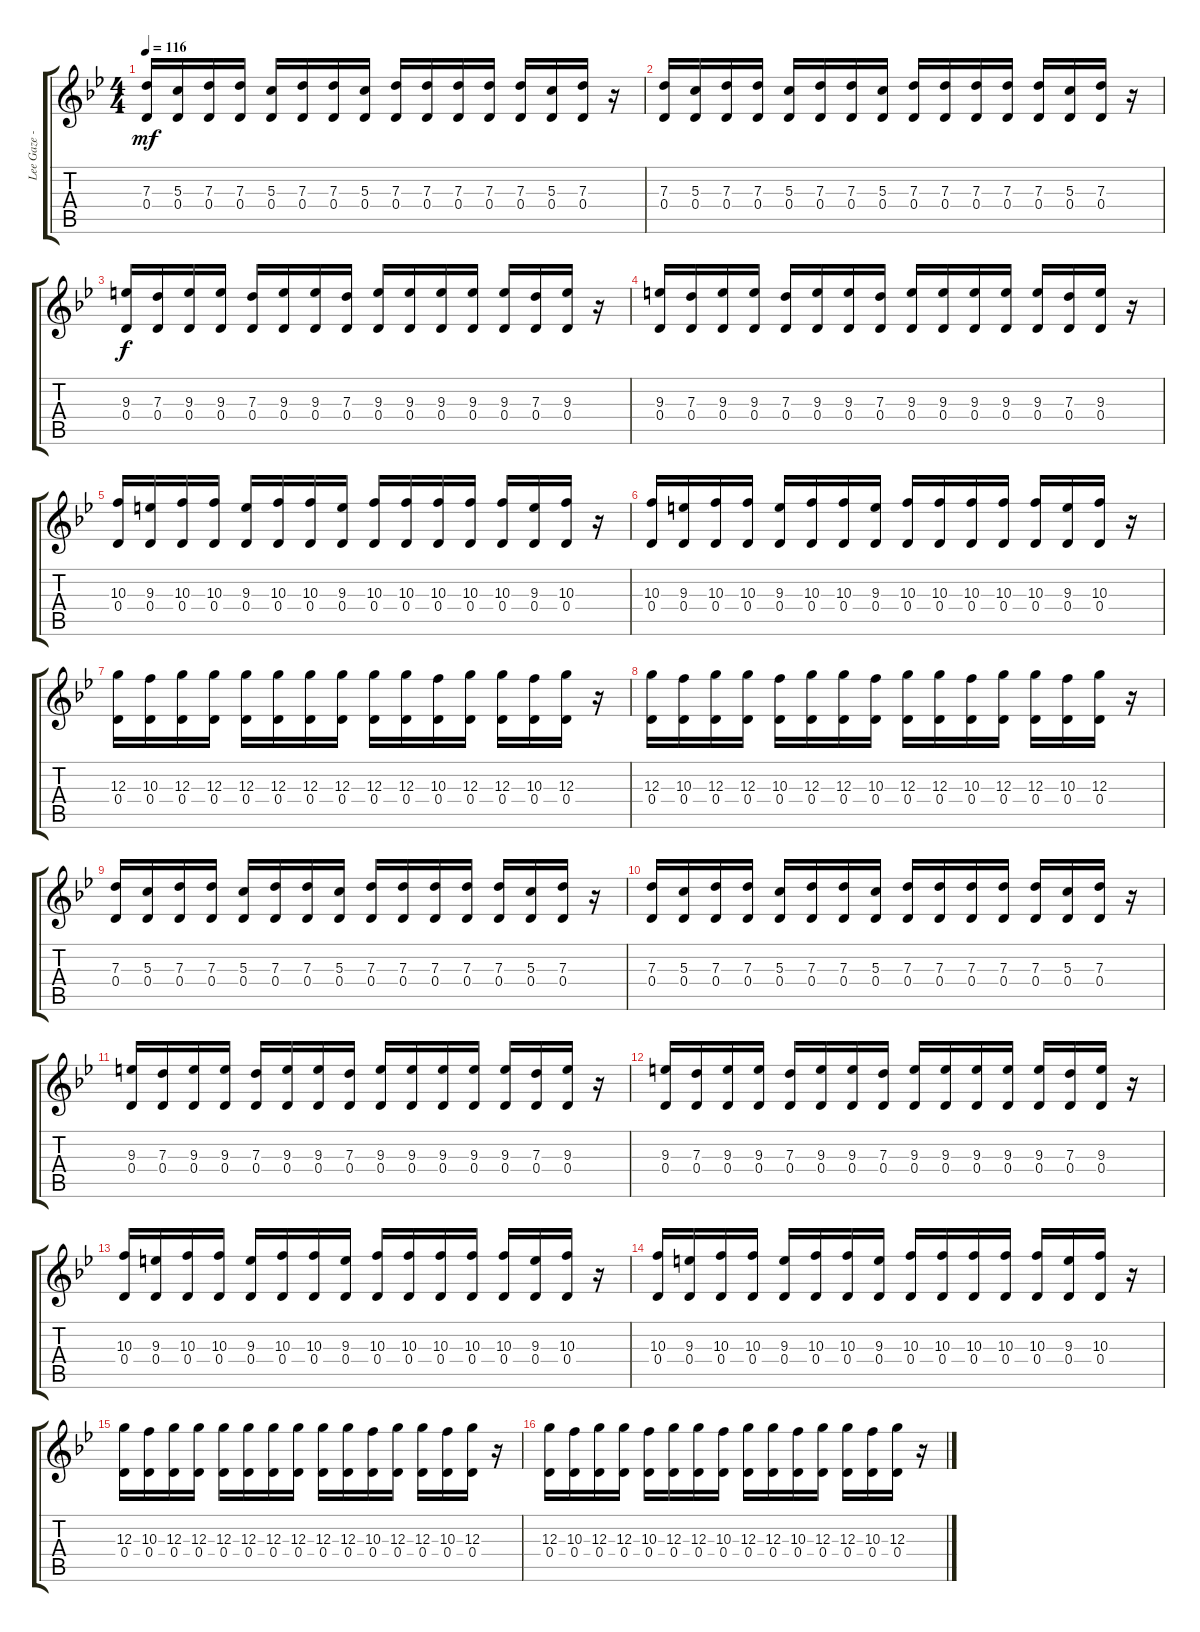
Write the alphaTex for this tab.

\track ("Lee Gaze - Guitar" "Lee Gaze -") {instrument overdrivenguitar}
\staff {score tabs}
\tuning (E4 B3 G3 D3 A2 D2) {hide}
\ts (4 4)
\tempo 116
\clef g2
\ks bb
(7.3 0.4).16{dy mf} (5.3 0.4).16 (7.3 0.4).16 (7.3 0.4).16 (5.3 0.4).16 (7.3 0.4).16 (7.3 0.4).16 (5.3 0.4).16 (7.3 0.4).16 (7.3 0.4).16 (7.3 0.4).16 (7.3 0.4).16 (7.3 0.4).16 (5.3 0.4).16 (7.3 0.4).16 r.16 |
(7.3 0.4).16 (5.3 0.4).16 (7.3 0.4).16 (7.3 0.4).16 (5.3 0.4).16 (7.3 0.4).16 (7.3 0.4).16 (5.3 0.4).16 (7.3 0.4).16 (7.3 0.4).16 (7.3 0.4).16 (7.3 0.4).16 (7.3 0.4).16 (5.3 0.4).16 (7.3 0.4).16 r.16 |
(9.3 0.4).16{dy f} (7.3 0.4).16 (9.3 0.4).16 (9.3 0.4).16 (7.3 0.4).16 (9.3 0.4).16 (9.3 0.4).16 (7.3 0.4).16 (9.3 0.4).16 (9.3 0.4).16 (9.3 0.4).16 (9.3 0.4).16 (9.3 0.4).16 (7.3 0.4).16 (9.3 0.4).16 r.16 |
(9.3 0.4).16 (7.3 0.4).16 (9.3 0.4).16 (9.3 0.4).16 (7.3 0.4).16 (9.3 0.4).16 (9.3 0.4).16 (7.3 0.4).16 (9.3 0.4).16 (9.3 0.4).16 (9.3 0.4).16 (9.3 0.4).16 (9.3 0.4).16 (7.3 0.4).16 (9.3 0.4).16 r.16 |
(10.3 0.4).16 (9.3 0.4).16 (10.3 0.4).16 (10.3 0.4).16 (9.3 0.4).16 (10.3 0.4).16 (10.3 0.4).16 (9.3 0.4).16 (10.3 0.4).16 (10.3 0.4).16 (10.3 0.4).16 (10.3 0.4).16 (10.3 0.4).16 (9.3 0.4).16 (10.3 0.4).16 r.16 |
(10.3 0.4).16 (9.3 0.4).16 (10.3 0.4).16 (10.3 0.4).16 (9.3 0.4).16 (10.3 0.4).16 (10.3 0.4).16 (9.3 0.4).16 (10.3 0.4).16 (10.3 0.4).16 (10.3 0.4).16 (10.3 0.4).16 (10.3 0.4).16 (9.3 0.4).16 (10.3 0.4).16 r.16 |
(12.3 0.4).16 (10.3 0.4).16 (12.3 0.4).16 (12.3 0.4).16 (12.3 0.4).16 (12.3 0.4).16 (12.3 0.4).16 (12.3 0.4).16 (12.3 0.4).16 (12.3 0.4).16 (10.3 0.4).16 (12.3 0.4).16 (12.3 0.4).16 (10.3 0.4).16 (12.3 0.4).16 r.16 |
(12.3 0.4).16 (10.3 0.4).16 (12.3 0.4).16 (12.3 0.4).16 (10.3 0.4).16 (12.3 0.4).16 (12.3 0.4).16 (10.3 0.4).16 (12.3 0.4).16 (12.3 0.4).16 (10.3 0.4).16 (12.3 0.4).16 (12.3 0.4).16 (10.3 0.4).16 (12.3 0.4).16 r.16 |
(7.3 0.4).16 (5.3 0.4).16 (7.3 0.4).16 (7.3 0.4).16 (5.3 0.4).16 (7.3 0.4).16 (7.3 0.4).16 (5.3 0.4).16 (7.3 0.4).16 (7.3 0.4).16 (7.3 0.4).16 (7.3 0.4).16 (7.3 0.4).16 (5.3 0.4).16 (7.3 0.4).16 r.16 |
(7.3 0.4).16 (5.3 0.4).16 (7.3 0.4).16 (7.3 0.4).16 (5.3 0.4).16 (7.3 0.4).16 (7.3 0.4).16 (5.3 0.4).16 (7.3 0.4).16 (7.3 0.4).16 (7.3 0.4).16 (7.3 0.4).16 (7.3 0.4).16 (5.3 0.4).16 (7.3 0.4).16 r.16 |
(9.3 0.4).16 (7.3 0.4).16 (9.3 0.4).16 (9.3 0.4).16 (7.3 0.4).16 (9.3 0.4).16 (9.3 0.4).16 (7.3 0.4).16 (9.3 0.4).16 (9.3 0.4).16 (9.3 0.4).16 (9.3 0.4).16 (9.3 0.4).16 (7.3 0.4).16 (9.3 0.4).16 r.16 |
(9.3 0.4).16 (7.3 0.4).16 (9.3 0.4).16 (9.3 0.4).16 (7.3 0.4).16 (9.3 0.4).16 (9.3 0.4).16 (7.3 0.4).16 (9.3 0.4).16 (9.3 0.4).16 (9.3 0.4).16 (9.3 0.4).16 (9.3 0.4).16 (7.3 0.4).16 (9.3 0.4).16 r.16 |
(10.3 0.4).16 (9.3 0.4).16 (10.3 0.4).16 (10.3 0.4).16 (9.3 0.4).16 (10.3 0.4).16 (10.3 0.4).16 (9.3 0.4).16 (10.3 0.4).16 (10.3 0.4).16 (10.3 0.4).16 (10.3 0.4).16 (10.3 0.4).16 (9.3 0.4).16 (10.3 0.4).16 r.16 |
(10.3 0.4).16 (9.3 0.4).16 (10.3 0.4).16 (10.3 0.4).16 (9.3 0.4).16 (10.3 0.4).16 (10.3 0.4).16 (9.3 0.4).16 (10.3 0.4).16 (10.3 0.4).16 (10.3 0.4).16 (10.3 0.4).16 (10.3 0.4).16 (9.3 0.4).16 (10.3 0.4).16 r.16 |
(12.3 0.4).16 (10.3 0.4).16 (12.3 0.4).16 (12.3 0.4).16 (12.3 0.4).16 (12.3 0.4).16 (12.3 0.4).16 (12.3 0.4).16 (12.3 0.4).16 (12.3 0.4).16 (10.3 0.4).16 (12.3 0.4).16 (12.3 0.4).16 (10.3 0.4).16 (12.3 0.4).16 r.16 |
(12.3 0.4).16 (10.3 0.4).16 (12.3 0.4).16 (12.3 0.4).16 (10.3 0.4).16 (12.3 0.4).16 (12.3 0.4).16 (10.3 0.4).16 (12.3 0.4).16 (12.3 0.4).16 (10.3 0.4).16 (12.3 0.4).16 (12.3 0.4).16 (10.3 0.4).16 (12.3 0.4).16 r.16
